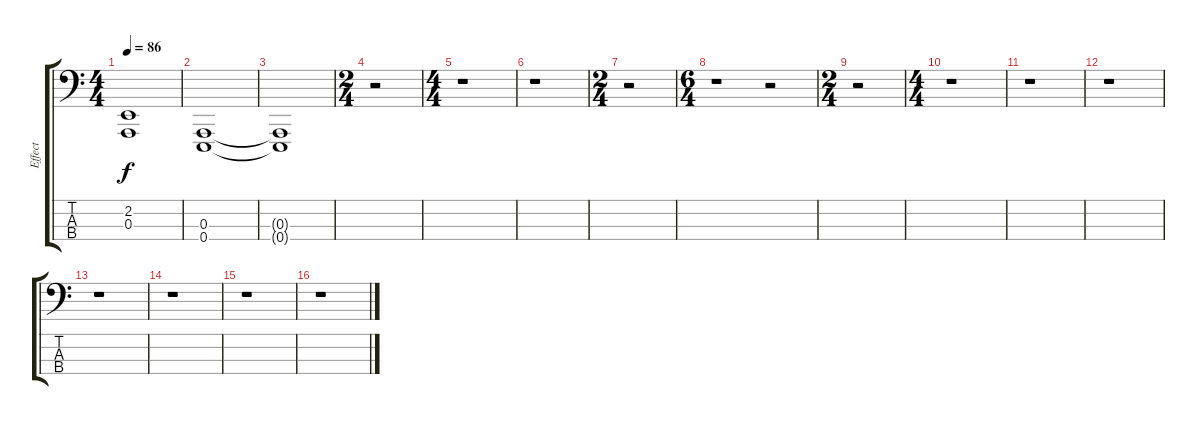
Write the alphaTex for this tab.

\track ("Effect" "Effect") {instrument seashore}
\staff {score tabs}
\tuning (G2 D2 A1 E1) {hide}
\ts (4 4)
\tempo 86
\clef f4
\ks c
(2.2{t} 0.3{t}).1{dy f} |
(0.3 0.4).1 |
(0.3{t} 0.4{t}).1 |
\ts (2 4)
r.2 |
\ts (4 4)
r.1 |
r.1 |
\ts (2 4)
r.2 |
\ts (6 4)
r.1 r.2 |
\ts (2 4)
r.2 |
\ts (4 4)
r.1 |
r.1 |
r.1 |
r.1 |
r.1 |
r.1 |
r.1
